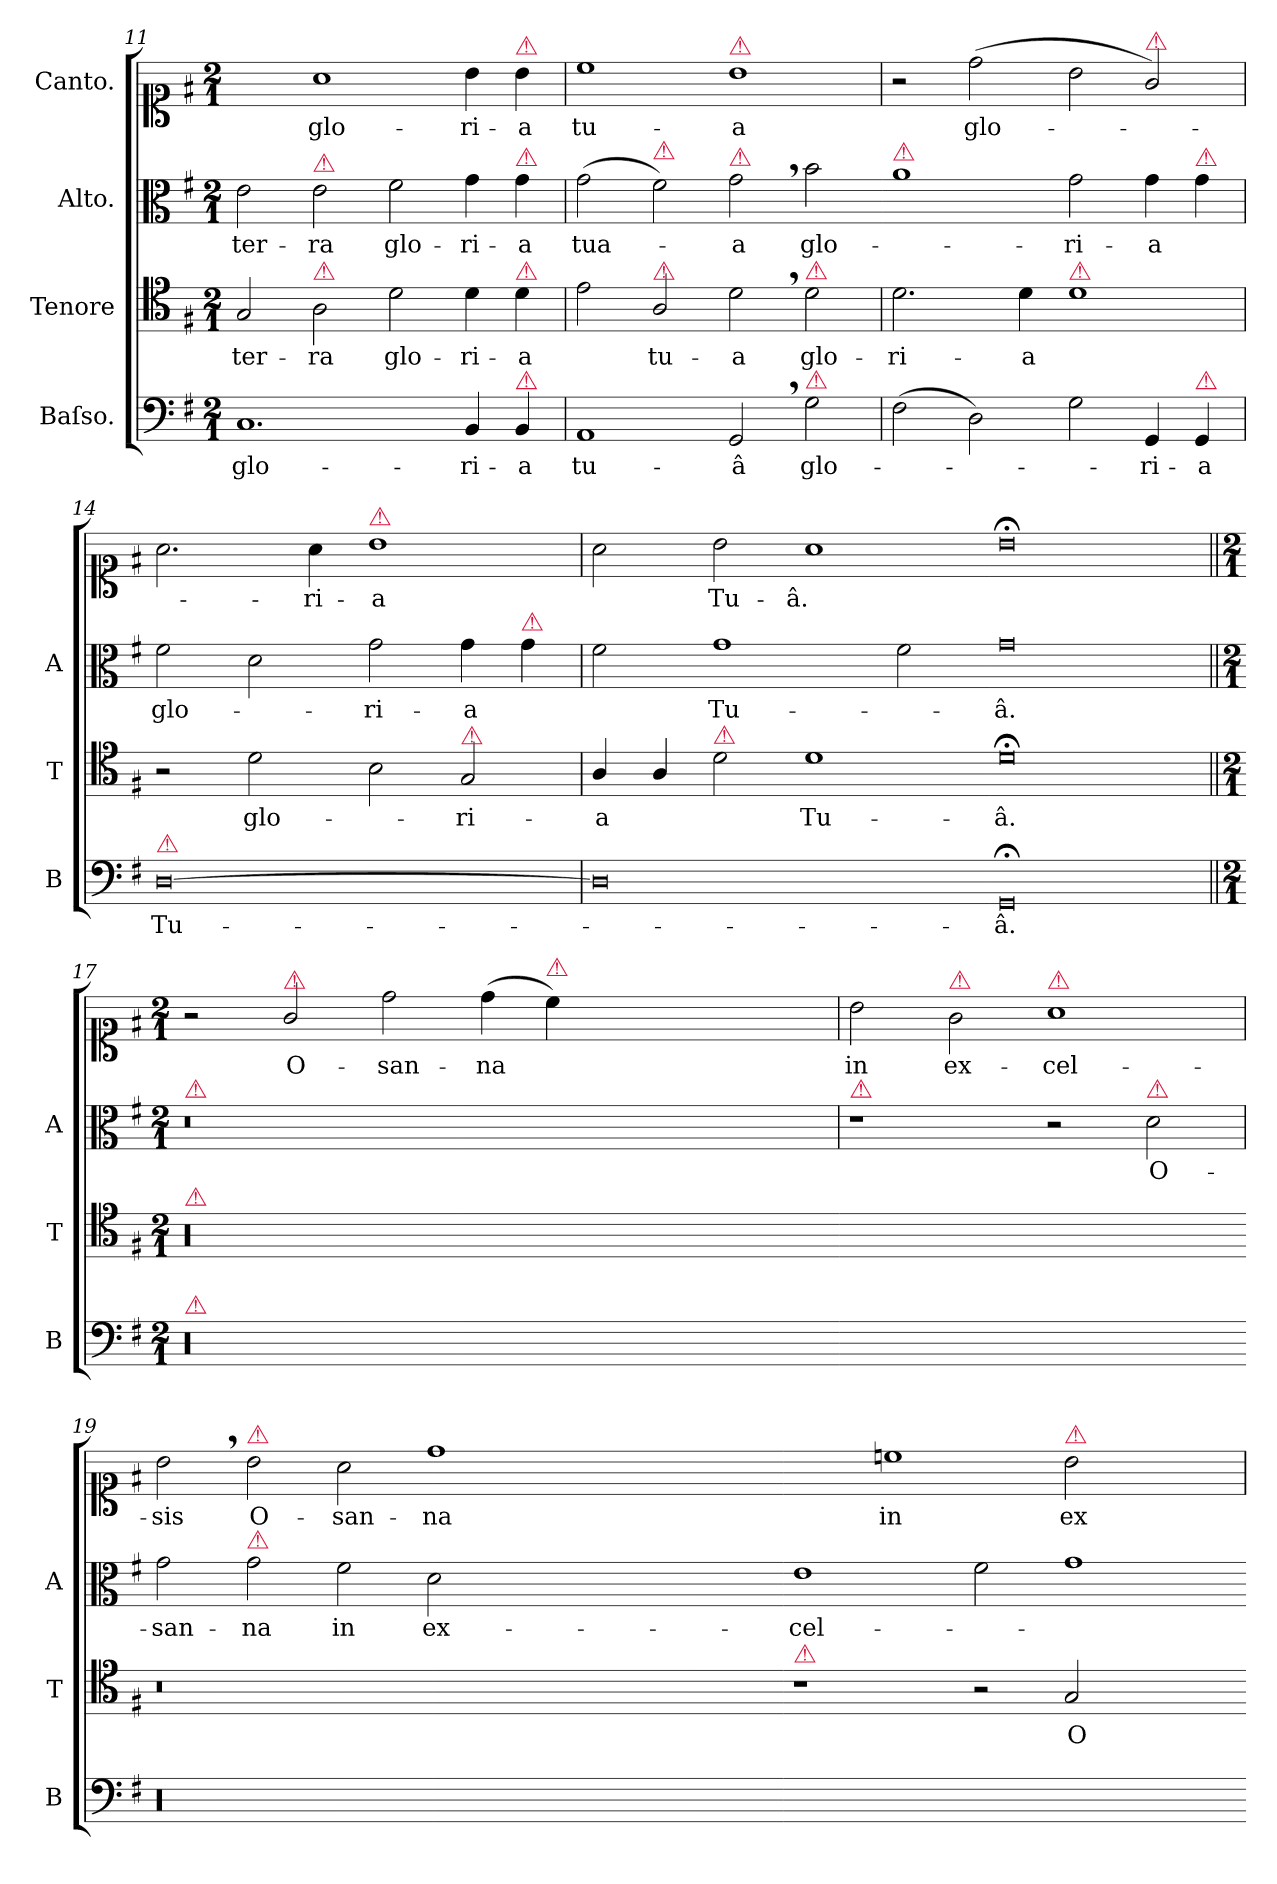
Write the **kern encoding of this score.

**kern	**text	**kern	**text	**kern	**text	**kern	**text
*part4	*part4	*part3	*part3	*part2	*part2	*part1	*part1
*staff4	*staff4	*staff3	*staff3	*staff2	*staff2	*staff1	*staff1
*I"Baſso.	*	*I"Tenore	*	*I"Alto.	*	*I"Canto.	*
*I'B	*	*I'T	*	*I'A	*	*	*
*clefF4	*	*clefC4	*	*clefC3	*	*clefC1	*
*k[f#]	*	*k[f#]	*	*k[f#]	*	*k[f#]	*
*G:	*	*G:	*	*G:	*	*G:	*
*M2/1	*	*M2/1	*	*M2/1	*	*M2/1	*
=11	=11	=11	=11	=11	=11	=11	=11
1.C	glo-	2G/	ter-	2e\	ter-	2ryy	.
!	!	!	!	!LO:TX:a:color=crimson:t=⚠	!	!	!
!	!	!LO:TX:a:color=crimson:t=⚠	!	!	!	!	!
.	.	2A\	-ra	2e\	-ra	1a	glo-
.	.	2d\	glo-	2f#\	glo-	.	.
4BB/	-ri-	4d\	-ri-	4g\	-ri-	4b\	-ri-
!	!	!	!	!	!	!LO:TX:a:color=crimson:t=⚠	!
!	!	!	!	!LO:TX:a:color=crimson:t=⚠	!	!	!
!	!	!LO:TX:a:color=crimson:t=⚠	!	!	!	!	!
!LO:TX:a:color=crimson:t=⚠	!	!	!	!	!	!	!
4BB/	-a	4d\	-a	4g\	-a	4b\	-a
=12	=12	=12	=12	=12	=12	=12	=12
1AA	tu-	2e\	.	(>2g\	tua-	1cc	tu-
!	!	!	!	!LO:TX:a:color=crimson:t=⚠	!	!	!
!	!	!LO:TX:a:color=crimson:t=⚠	!	!	!	!	!
.	.	2A/	tu-	2f#\)	.	.	.
!	!	!	!	!	!	!LO:TX:a:color=crimson:t=⚠	!
!	!	!	!	!LO:TX:a:color=crimson:t=⚠	!	!	!
2GG,</	-â	2d,<\	-a	2g,<\	-a	1b	-a
!	!	!LO:TX:a:color=crimson:t=⚠	!	!	!	!	!
!LO:TX:a:color=crimson:t=⚠	!	!	!	!	!	!	!
2G\	glo-	2d\	glo-	2b\	glo-	.	.
=13	=13	=13	=13	=13-	=13	=13	=13
!	!	!	!	!LO:TX:a:color=crimson:t=⚠	!	!	!
(>2F#\	.	2.d\	-ri-	1a	.	2r	.
2D\)	.	.	.	.	.	(>2dd\	glo-
.	.	4d\	-a	.	.	.	.
!	!	!LO:TX:a:color=crimson:t=⚠	!	!	!	!	!
2G\	.	1d	.	2g\	-ri-	2b\	.
!	!	!	!	!	!	!LO:TX:a:color=crimson:t=⚠	!
4GG/	-ri-	.	.	4g\	-a	2g/)	.
!	!	!	!	!LO:TX:a:color=crimson:t=⚠	!	!	!
!LO:TX:a:color=crimson:t=⚠	!	!	!	!	!	!	!
4GG/	-a	.	.	4g\	.	.	.
=14	=14	=14	=14	=14	=14	=14	=14
!LO:TX:a:color=crimson:t=⚠	!	!	!	!	!	!	!
[0D	Tu-	2r	.	2f#\	glo-	2.a\	.
.	.	2d\	glo-	2d\	.	.	.
.	.	.	.	.	.	4a\	-ri-
!	!	!	!	!	!	!LO:TX:a:color=crimson:t=⚠	!
.	.	2B\	.	2g\	-ri-	1b	-a
!	!	!LO:TX:a:color=crimson:t=⚠	!	!	!	!	!
.	.	2G/	-ri-	4g\	-a	.	.
!	!	!	!	!LO:TX:a:color=crimson:t=⚠	!	!	!
.	.	.	.	4g\	.	.	.
=15	=15	=15	=15	=15	=15	=15	=15
0D]	.	4A/	-a	2f#\	.	2a\	.
.	.	4A/	.	.	.	.	.
!	!	!LO:TX:a:color=crimson:t=⚠	!	!	!	!	!
.	.	2d\	.	1g	Tu-	2b\	Tu-
.	.	1d	Tu-	.	.	1a	-â.
.	.	.	.	2f#\	.	.	.
=16-	=16-	=16-	=16-	=16-	=16-	=16-	=16-
0GG;<	-â.	0d;<	-â.	0g	-â.	0b;<	.
=17||	=17||	=17||	=17||	=17||	=17||	=17||	=17||
*M2/1	*	*M2/1	*	*M2/1	*	*M2/1	*
!	!	!	!	!LO:TX:a:color=crimson:t=⚠	!	!	!
!	!	!LO:TX:a:color=crimson:t=⚠	!	!	!	!	!
!LO:TX:a:color=crimson:t=⚠	!	!	!	!	!	!	!
00r	.	00r	.	0r	.	2r	.
!	!	!	!	!	!	!LO:TX:a:color=crimson:t=⚠	!
.	.	.	.	.	.	2g/	O-
.	.	.	.	.	.	2dd\	-san-
.	.	.	.	.	.	(>4dd\	-na
!	!	!	!	!	!	!LO:TX:a:color=crimson:t=⚠	!
.	.	.	.	.	.	4cc\)	.
.	.	.	.	0ryy	.	0ryy	.
=18-	=18	=18-	=18	=18	=18	=18	=18
!	!	!	!	!LO:TX:a:color=crimson:t=⚠	!	!	!
0ryy	.	0ryy	.	1r	.	2b\	in
!	!	!	!	!	!	!LO:TX:a:color=crimson:t=⚠	!
.	.	.	.	.	.	2g\	ex-
!	!	!	!	!	!	!LO:TX:a:color=crimson:t=⚠	!
.	.	.	.	2r	.	1a	-cel-
!	!	!	!	!LO:TX:a:color=crimson:t=⚠	!	!	!
.	.	.	.	2d\	O-	.	.
=19-	=19	=19-	=19	=19	=19	=19	=19
00r	.	0r	.	2g\	-san-	2b,<\	-sis
!	!	!	!	!	!	!LO:TX:a:color=crimson:t=⚠	!
!	!	!	!	!LO:TX:a:color=crimson:t=⚠	!	!	!
.	.	.	.	2g\	-na	2b\	O-
.	.	.	.	2f#\	in	2a\	-san-
.	.	.	.	2d\	ex-	1dd\	-na
.	.	0ryy	.	0ryy	.	.	.
.	.	.	.	.	.	1.ryy	.
=20-	=20-	=20-	=20-	=20-	=20-	=20-	=20-
!	!	!LO:TX:a:color=crimson:t=⚠	!	!	!	!	!
0ryy	.	1r	.	1e	-cel-	2ryy	.
.	.	.	.	.	.	1ccn	in
.	.	2r	.	2f#\	.	.	.
!	!	!	!	!	!	!LO:TX:a:color=crimson:t=⚠	!
.	.	2G/	O-	1g\	.	2b\	ex-
2ryy	.	2ryy	.	.	.	2ryy	.
=-	=	=-	=	=-	=	=	=
*-	*-	*-	*-	*-	*-	*-	*-
